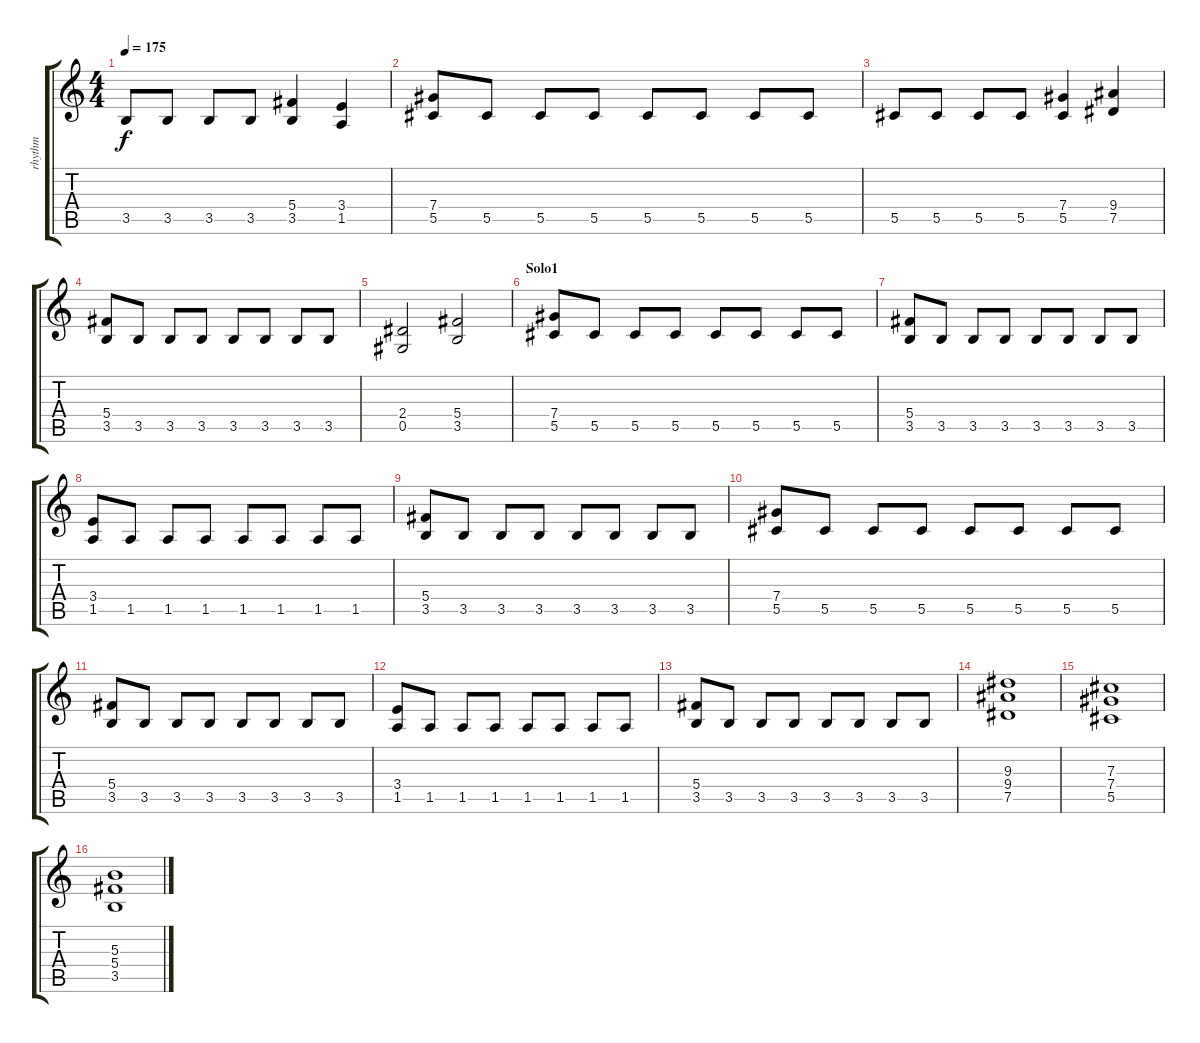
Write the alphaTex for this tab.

\track ("rhythm" "rhythm") {instrument distortionguitar}
\staff {score tabs}
\tuning (Eb4 Bb3 Gb3 Db3 Ab2 Eb2) {hide}
\ts (4 4)
\tempo 175
\clef g2
\ks c
3.5.8{dy f} 3.5.8 3.5.8 3.5.8 (5.4 3.5).4 (3.4 1.5).4 |
(7.4 5.5).8 5.5.8 5.5.8 5.5.8 5.5.8 5.5.8 5.5.8 5.5.8 |
5.5.8 5.5.8 5.5.8 5.5.8 (7.4 5.5).4 (9.4 7.5).4 |
(5.4 3.5).8 3.5.8 3.5.8 3.5.8 3.5.8 3.5.8 3.5.8 3.5.8 |
(2.4 0.5).2 (5.4 3.5).2 |
\section ("" "Solo1")
(7.4 5.5).8 5.5.8 5.5.8 5.5.8 5.5.8 5.5.8 5.5.8 5.5.8 |
(5.4 3.5).8 3.5.8 3.5.8 3.5.8 3.5.8 3.5.8 3.5.8 3.5.8 |
(3.4 1.5).8 1.5.8 1.5.8 1.5.8 1.5.8 1.5.8 1.5.8 1.5.8 |
(5.4 3.5).8 3.5.8 3.5.8 3.5.8 3.5.8 3.5.8 3.5.8 3.5.8 |
(7.4 5.5).8 5.5.8 5.5.8 5.5.8 5.5.8 5.5.8 5.5.8 5.5.8 |
(5.4 3.5).8 3.5.8 3.5.8 3.5.8 3.5.8 3.5.8 3.5.8 3.5.8 |
(3.4 1.5).8 1.5.8 1.5.8 1.5.8 1.5.8 1.5.8 1.5.8 1.5.8 |
(5.4 3.5).8 3.5.8 3.5.8 3.5.8 3.5.8 3.5.8 3.5.8 3.5.8 |
(9.3 9.4 7.5).1 |
(7.3 7.4 5.5).1 |
(5.3 5.4 3.5).1
